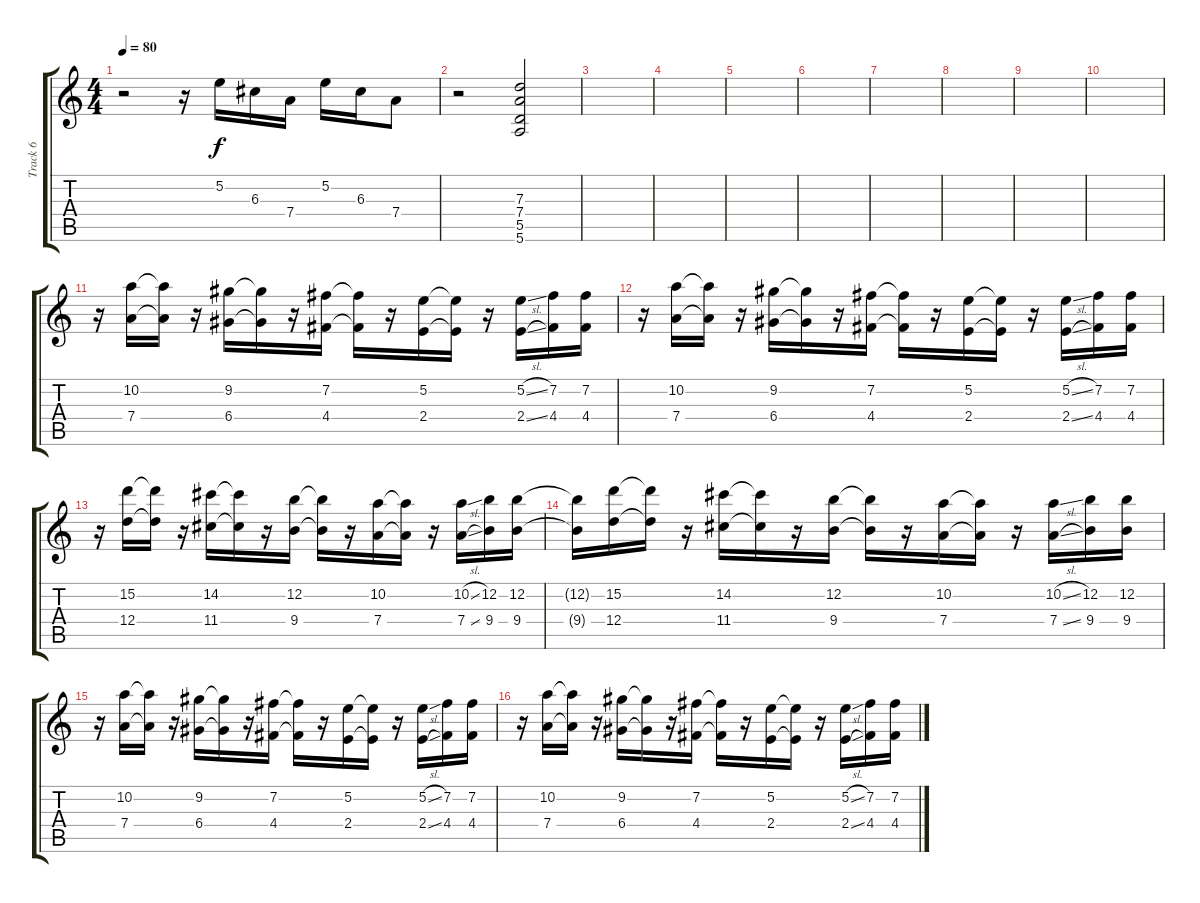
\track ("Track 6" "Track 6") {instrument distortionguitar}
\staff {score tabs}
\tuning (E4 B3 G3 D3 A2 E2) {hide}
\ts (4 4)
\tempo 80
\clef g2
\ks c
r.2{dy f} r.16 5.2.16 6.3.16 7.4.16 5.2.16 6.3.16 7.4.8 |
r.2 (7.3 7.4 5.5 5.6).2 |
|
|
|
|
|
|
|
|
r.16{volume 13 instrument lead2sawtooth} (10.2 7.4).16 (10.2{t} 7.4{t}).16 r.16 (9.2 6.4).16 (9.2{t} 6.4{t}).16 r.16 (7.2 4.4).16 (7.2{t} 4.4{t}).16 r.16 (5.2 2.4).16 (5.2{t} 2.4{t}).16 r.16 (5.2{sl} 2.4{sl}).16 (7.2 4.4).16 (7.2 4.4).16 |
r.16{volume 13 instrument lead2sawtooth} (10.2 7.4).16 (10.2{t} 7.4{t}).16 r.16 (9.2 6.4).16 (9.2{t} 6.4{t}).16 r.16 (7.2 4.4).16 (7.2{t} 4.4{t}).16 r.16 (5.2 2.4).16 (5.2{t} 2.4{t}).16 r.16 (5.2{sl} 2.4{sl}).16 (7.2 4.4).16 (7.2 4.4).16 |
r.16{volume 13 instrument lead2sawtooth} (15.2 12.4).16 (15.2{t} 12.4{t}).16 r.16 (14.2 11.4).16 (14.2{t} 11.4{t}).16 r.16 (12.2 9.4).16 (12.2{t} 9.4{t}).16 r.16 (10.2 7.4).16 (10.2{t} 7.4{t}).16 r.16 (10.2{sl} 7.4{sl}).16 (12.2 9.4).16 (12.2 9.4).16 |
(12.2{t} 9.4{t}).16 (15.2 12.4).16 (15.2{t} 12.4{t}).16 r.16 (14.2 11.4).16 (14.2{t} 11.4{t}).16 r.16 (12.2 9.4).16 (12.2{t} 9.4{t}).16 r.16 (10.2 7.4).16 (10.2{t} 7.4{t}).16 r.16 (10.2{sl} 7.4{sl}).16 (12.2 9.4).16 (12.2 9.4).16 |
r.16{volume 13 instrument lead2sawtooth} (10.2 7.4).16 (10.2{t} 7.4{t}).16 r.16 (9.2 6.4).16 (9.2{t} 6.4{t}).16 r.16 (7.2 4.4).16 (7.2{t} 4.4{t}).16 r.16 (5.2 2.4).16 (5.2{t} 2.4{t}).16 r.16 (5.2{sl} 2.4{sl}).16 (7.2 4.4).16 (7.2 4.4).16 |
r.16{volume 13 instrument lead2sawtooth} (10.2 7.4).16 (10.2{t} 7.4{t}).16 r.16 (9.2 6.4).16 (9.2{t} 6.4{t}).16 r.16 (7.2 4.4).16 (7.2{t} 4.4{t}).16 r.16 (5.2 2.4).16 (5.2{t} 2.4{t}).16 r.16 (5.2{sl} 2.4{sl}).16 (7.2 4.4).16 (7.2 4.4).16
